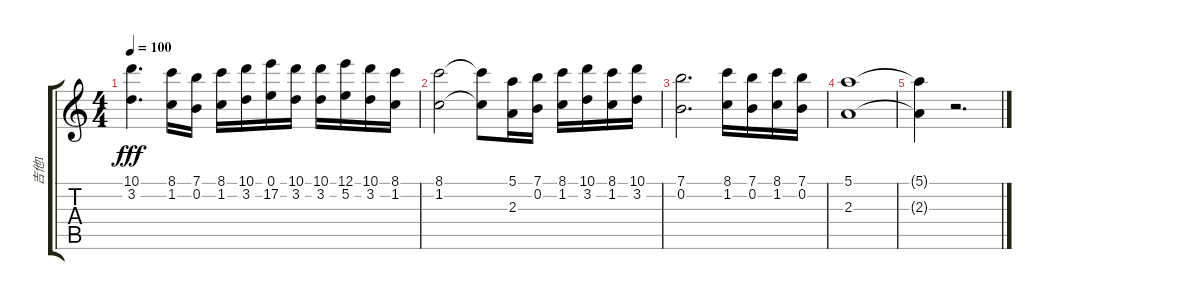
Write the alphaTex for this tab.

\track ("吉他1" "吉他1") {instrument distortionguitar}
\staff {score tabs}
\tuning (E4 B3 G3 D3 A2 E2) {hide}
\ts (4 4)
\tempo 100
\clef g2
\ks c
(10.1 3.2).4{d dy fff} (8.1 1.2).16 (7.1 0.2).16 (8.1 1.2).16 (10.1 3.2).16 (0.1 17.2).16 (10.1 3.2).16 (10.1 3.2).16 (12.1 5.2).16 (10.1 3.2).16 (8.1 1.2).16 |
(8.1 1.2).2 (8.1{t} 1.2{t}).8 (5.1 2.3).16 (7.1 0.2).16 (8.1 1.2).16 (10.1 3.2).16 (8.1 1.2).16 (10.1 3.2).16 |
(7.1 0.2).2{d} (8.1 1.2).16 (7.1 0.2).16 (8.1 1.2).16 (7.1 0.2).16 |
(5.1 2.3).1 |
(5.1{t} 2.3{t}).4 r.2{d}
